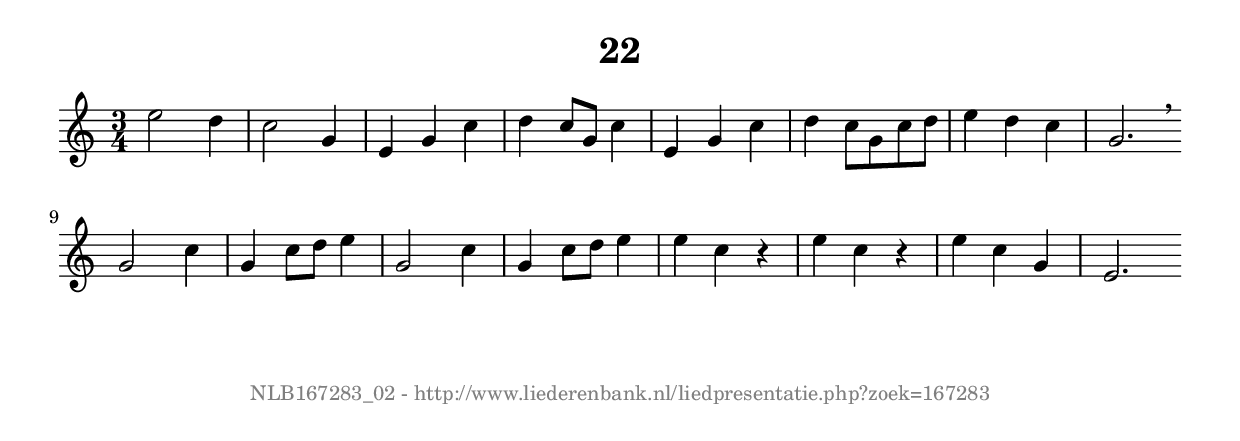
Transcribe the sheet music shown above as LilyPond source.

%
% produced by wce2krn 1.64 (7 June 2014)
%
\version"2.16"
#(append! paper-alist '(("long" . (cons (* 210 mm) (* 2000 mm)))))
#(set-default-paper-size "long")
sb = {\breathe}
mBreak = {\breathe }
bBreak = {\breathe }
x = {\once\override NoteHead #'style = #'cross }
gl=\glissando
itime={\override Staff.TimeSignature #'stencil = ##f }
ficta = {\once\set suggestAccidentals = ##t}
fine = {\once\override Score.RehearsalMark #'self-alignment-X = #1 \mark \markup {\italic{Fine}}}
dc = {\once\override Score.RehearsalMark #'self-alignment-X = #1 \mark \markup {\italic{D.C.}}}
dcf = {\once\override Score.RehearsalMark #'self-alignment-X = #1 \mark \markup {\italic{D.C. al Fine}}}
dcc = {\once\override Score.RehearsalMark #'self-alignment-X = #1 \mark \markup {\italic{D.C. al Coda}}}
ds = {\once\override Score.RehearsalMark #'self-alignment-X = #1 \mark \markup {\italic{D.S.}}}
dsf = {\once\override Score.RehearsalMark #'self-alignment-X = #1 \mark \markup {\italic{D.S. al Fine}}}
dsc = {\once\override Score.RehearsalMark #'self-alignment-X = #1 \mark \markup {\italic{D.S. al Coda}}}
pv = {\set Score.repeatCommands = #'((volta "1"))}
sv = {\set Score.repeatCommands = #'((volta "2"))}
tv = {\set Score.repeatCommands = #'((volta "3"))}
qv = {\set Score.repeatCommands = #'((volta "4"))}
xv = {\set Score.repeatCommands = #'((volta #f))}
\header{ tagline = ""
title = "22"
}
\score {{
\key c \major
\relative g''
{
\set melismaBusyProperties = #'()
\time 3/4
\tempo 4=120
\override Score.MetronomeMark #'transparent = ##t
\override Score.RehearsalMark #'break-visibility = #(vector #t #t #f)
e2 d4 c2 g4 e g c d c8 g c4 e, g c d c8 g c d e4 d c g2. \bar ":|:" \bBreak
g2 c4 g c8 d e4 g,2 c4 g c8 d e4 e c r4 e c r4 e c g e2. \bar ":|"
 }}
 \midi { }
 \layout {
            indent = 0.0\cm
}
}
\markup { \vspace #0 } \markup { \with-color #grey \fill-line { \center-column { \smaller "NLB167283_02 - http://www.liederenbank.nl/liedpresentatie.php?zoek=167283" } } }
